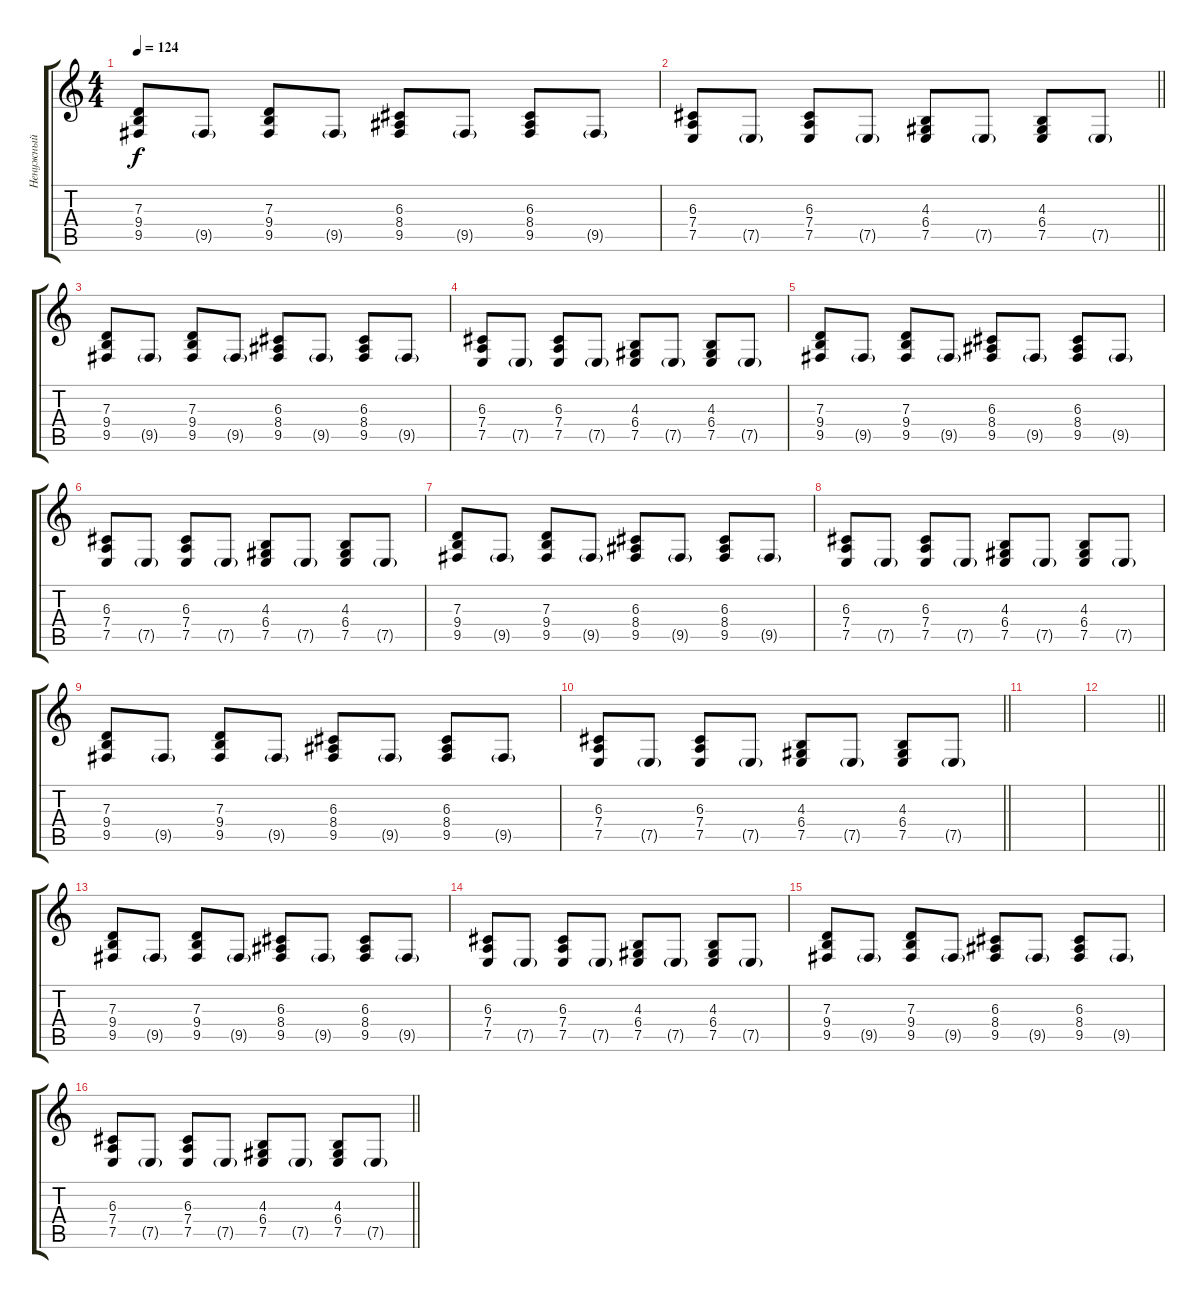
\track ("Ненужный" "Ненужный") {instrument lead3calliope}
\staff {score tabs}
\tuning (E4 B3 G3 D3 A2 E2) {hide}
\ts (4 4)
\tempo 124
\clef g2
\ks c
(7.3 9.4 9.5).8{dy f} 9.5{g}.8 (7.3 9.4 9.5).8 9.5{g}.8 (6.3 8.4 9.5).8 9.5{g}.8 (6.3 8.4 9.5).8 9.5{g}.8 |
\barLineRight lightlight
(6.3 7.4 7.5).8 7.5{g}.8 (6.3 7.4 7.5).8 7.5{g}.8 (4.3 6.4 7.5).8 7.5{g}.8 (4.3 6.4 7.5).8 7.5{g}.8 |
(7.3 9.4 9.5).8 9.5{g}.8 (7.3 9.4 9.5).8 9.5{g}.8 (6.3 8.4 9.5).8 9.5{g}.8 (6.3 8.4 9.5).8 9.5{g}.8 |
(6.3 7.4 7.5).8 7.5{g}.8 (6.3 7.4 7.5).8 7.5{g}.8 (4.3 6.4 7.5).8 7.5{g}.8 (4.3 6.4 7.5).8 7.5{g}.8 |
(7.3 9.4 9.5).8 9.5{g}.8 (7.3 9.4 9.5).8 9.5{g}.8 (6.3 8.4 9.5).8 9.5{g}.8 (6.3 8.4 9.5).8 9.5{g}.8 |
(6.3 7.4 7.5).8 7.5{g}.8 (6.3 7.4 7.5).8 7.5{g}.8 (4.3 6.4 7.5).8 7.5{g}.8 (4.3 6.4 7.5).8 7.5{g}.8 |
(7.3 9.4 9.5).8 9.5{g}.8 (7.3 9.4 9.5).8 9.5{g}.8 (6.3 8.4 9.5).8 9.5{g}.8 (6.3 8.4 9.5).8 9.5{g}.8 |
(6.3 7.4 7.5).8 7.5{g}.8 (6.3 7.4 7.5).8 7.5{g}.8 (4.3 6.4 7.5).8 7.5{g}.8 (4.3 6.4 7.5).8 7.5{g}.8 |
(7.3 9.4 9.5).8 9.5{g}.8 (7.3 9.4 9.5).8 9.5{g}.8 (6.3 8.4 9.5).8 9.5{g}.8 (6.3 8.4 9.5).8 9.5{g}.8 |
\barLineRight lightlight
(6.3 7.4 7.5).8 7.5{g}.8 (6.3 7.4 7.5).8 7.5{g}.8 (4.3 6.4 7.5).8 7.5{g}.8 (4.3 6.4 7.5).8 7.5{g}.8 |
|
\barLineRight lightlight
|
(7.3 9.4 9.5).8 9.5{g}.8 (7.3 9.4 9.5).8 9.5{g}.8 (6.3 8.4 9.5).8 9.5{g}.8 (6.3 8.4 9.5).8 9.5{g}.8 |
(6.3 7.4 7.5).8 7.5{g}.8 (6.3 7.4 7.5).8 7.5{g}.8 (4.3 6.4 7.5).8 7.5{g}.8 (4.3 6.4 7.5).8 7.5{g}.8 |
(7.3 9.4 9.5).8 9.5{g}.8 (7.3 9.4 9.5).8 9.5{g}.8 (6.3 8.4 9.5).8 9.5{g}.8 (6.3 8.4 9.5).8 9.5{g}.8 |
\barLineRight lightlight
(6.3 7.4 7.5).8 7.5{g}.8 (6.3 7.4 7.5).8 7.5{g}.8 (4.3 6.4 7.5).8 7.5{g}.8 (4.3 6.4 7.5).8 7.5{g}.8
